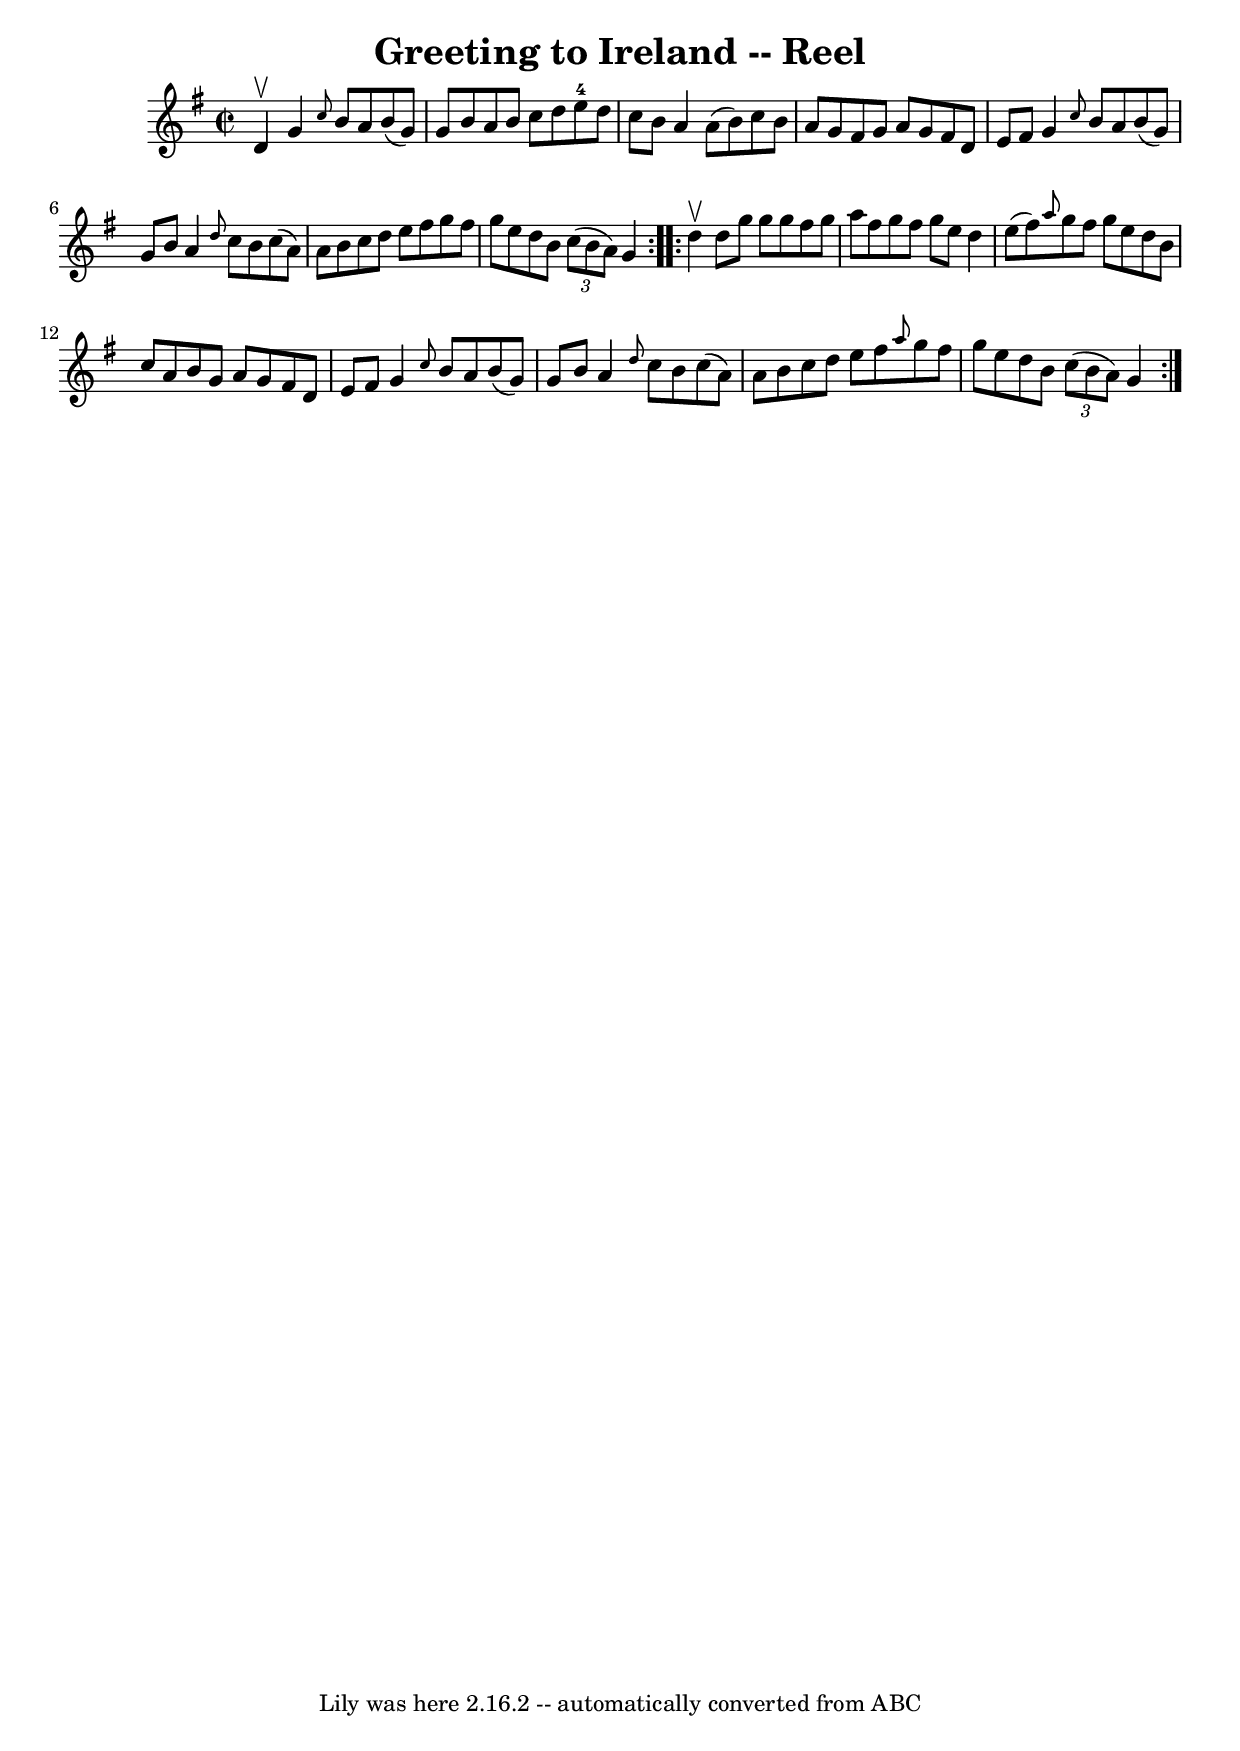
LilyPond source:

\version "2.16.2"
\include "Mammoth.ily"
\header {
  %% book = "Ryan's Mammoth Collection"
  crossRefNumber = "1"
  footnotes = "\\\\322"
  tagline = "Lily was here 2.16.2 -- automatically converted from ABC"
  title = "Greeting to Ireland -- Reel"

}
voicedefault =  {



  \repeat volta 2 {

    \override Staff.TimeSignature #'style = #'C
    \time 2/2 
    \key g \major     d'4^\upbow  |
    g'4  \grace { c''8  
		}        b'8 a'8 b'8 (g'8) g'8 b'8     |
    a'8 b'8 c''8         d''8 e''8-4 d''8 c''8 b'8     |
    a'4 a'8 (b'8)       c''8 b'8 a'8 g'8     |
    fis'8 g'8 a'8 g'8 fis'8         d'8 e'8 fis'8     |
    g'4  \grace { c''8  
		} b'8 a'8         b'8 (g'8) g'8 b'8     |
    a'4  \grace { d''8  
		} c''8         b'8 c''8 (a'8) a'8 b'8     |
    c''8 d''8 e''8         fis''8 g''8 fis''8 g''8 e''8     |
    d''8 b'8    
    \times 2/3 { c''8 (b'8 a'8) 
	       } g'4  
  }     
  \repeat volta 2 {     d''4^\upbow  |
    d''8 g''8 g''8 g''8 fis''8 g''8 a''8         fis''8     |
    g''8 fis''8 g''8 e''8 d''4 e''8 (fis''8)   |
    \grace { a''8  
	   } g''8 fis''8 g''8 e''8 d''8         b'8 c''8 a'8     |
    b'8 g'8 a'8 g'8 fis'8 d'8         e'8 fis'8     |
    g'4  \grace { c''8  
		} b'8 a'8 b'8 (     g'8) g'8 b'8     |
    a'4  \grace { d''8  
		} c''8 b'8         c''8 (a'8) a'8 b'8     |
    c''8 d''8 e''8 fis''8  
    \grace { a''8   	   } g''8 fis''8 g''8 e''8     |
    d''8 b'8  
    \times 2/3 { c''8 (b'8 a'8) 
	       } g'4  
  }   

}

\score{
  <<

    \context Staff="default"
    {
      \voicedefault 
      
    }

  >>
  \layout {
    
  }
  \midi {
  }

}
